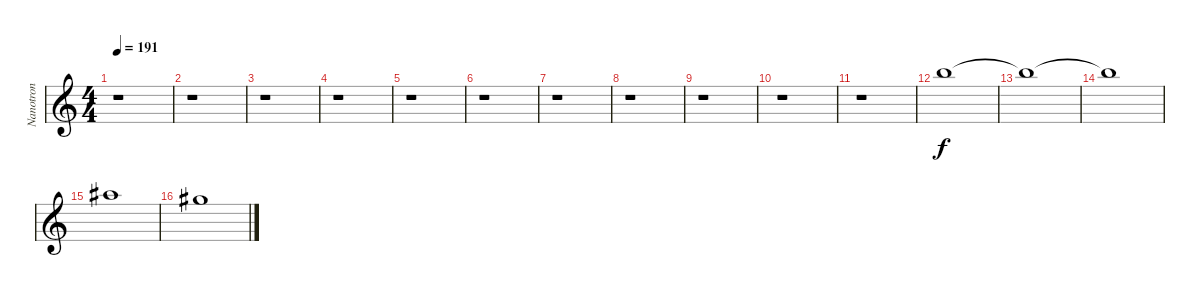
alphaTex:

\track ("Nanotron" "Nanotron") {instrument stringensemble1}
\staff {score}
\tuning (E4 B3 G3 D3 A2 E2 B1) {hide}
\ts (4 4)
\tempo 191
\clef g2
\ks c
r.1{dy f} |
r.1 |
r.1 |
r.1 |
r.1 |
r.1 |
r.1 |
r.1 |
r.1 |
r.1 |
r.1 |
19.1.1 |
19.1{t}.1 |
19.1{t}.1 |
18.1.1 |
16.1.1
